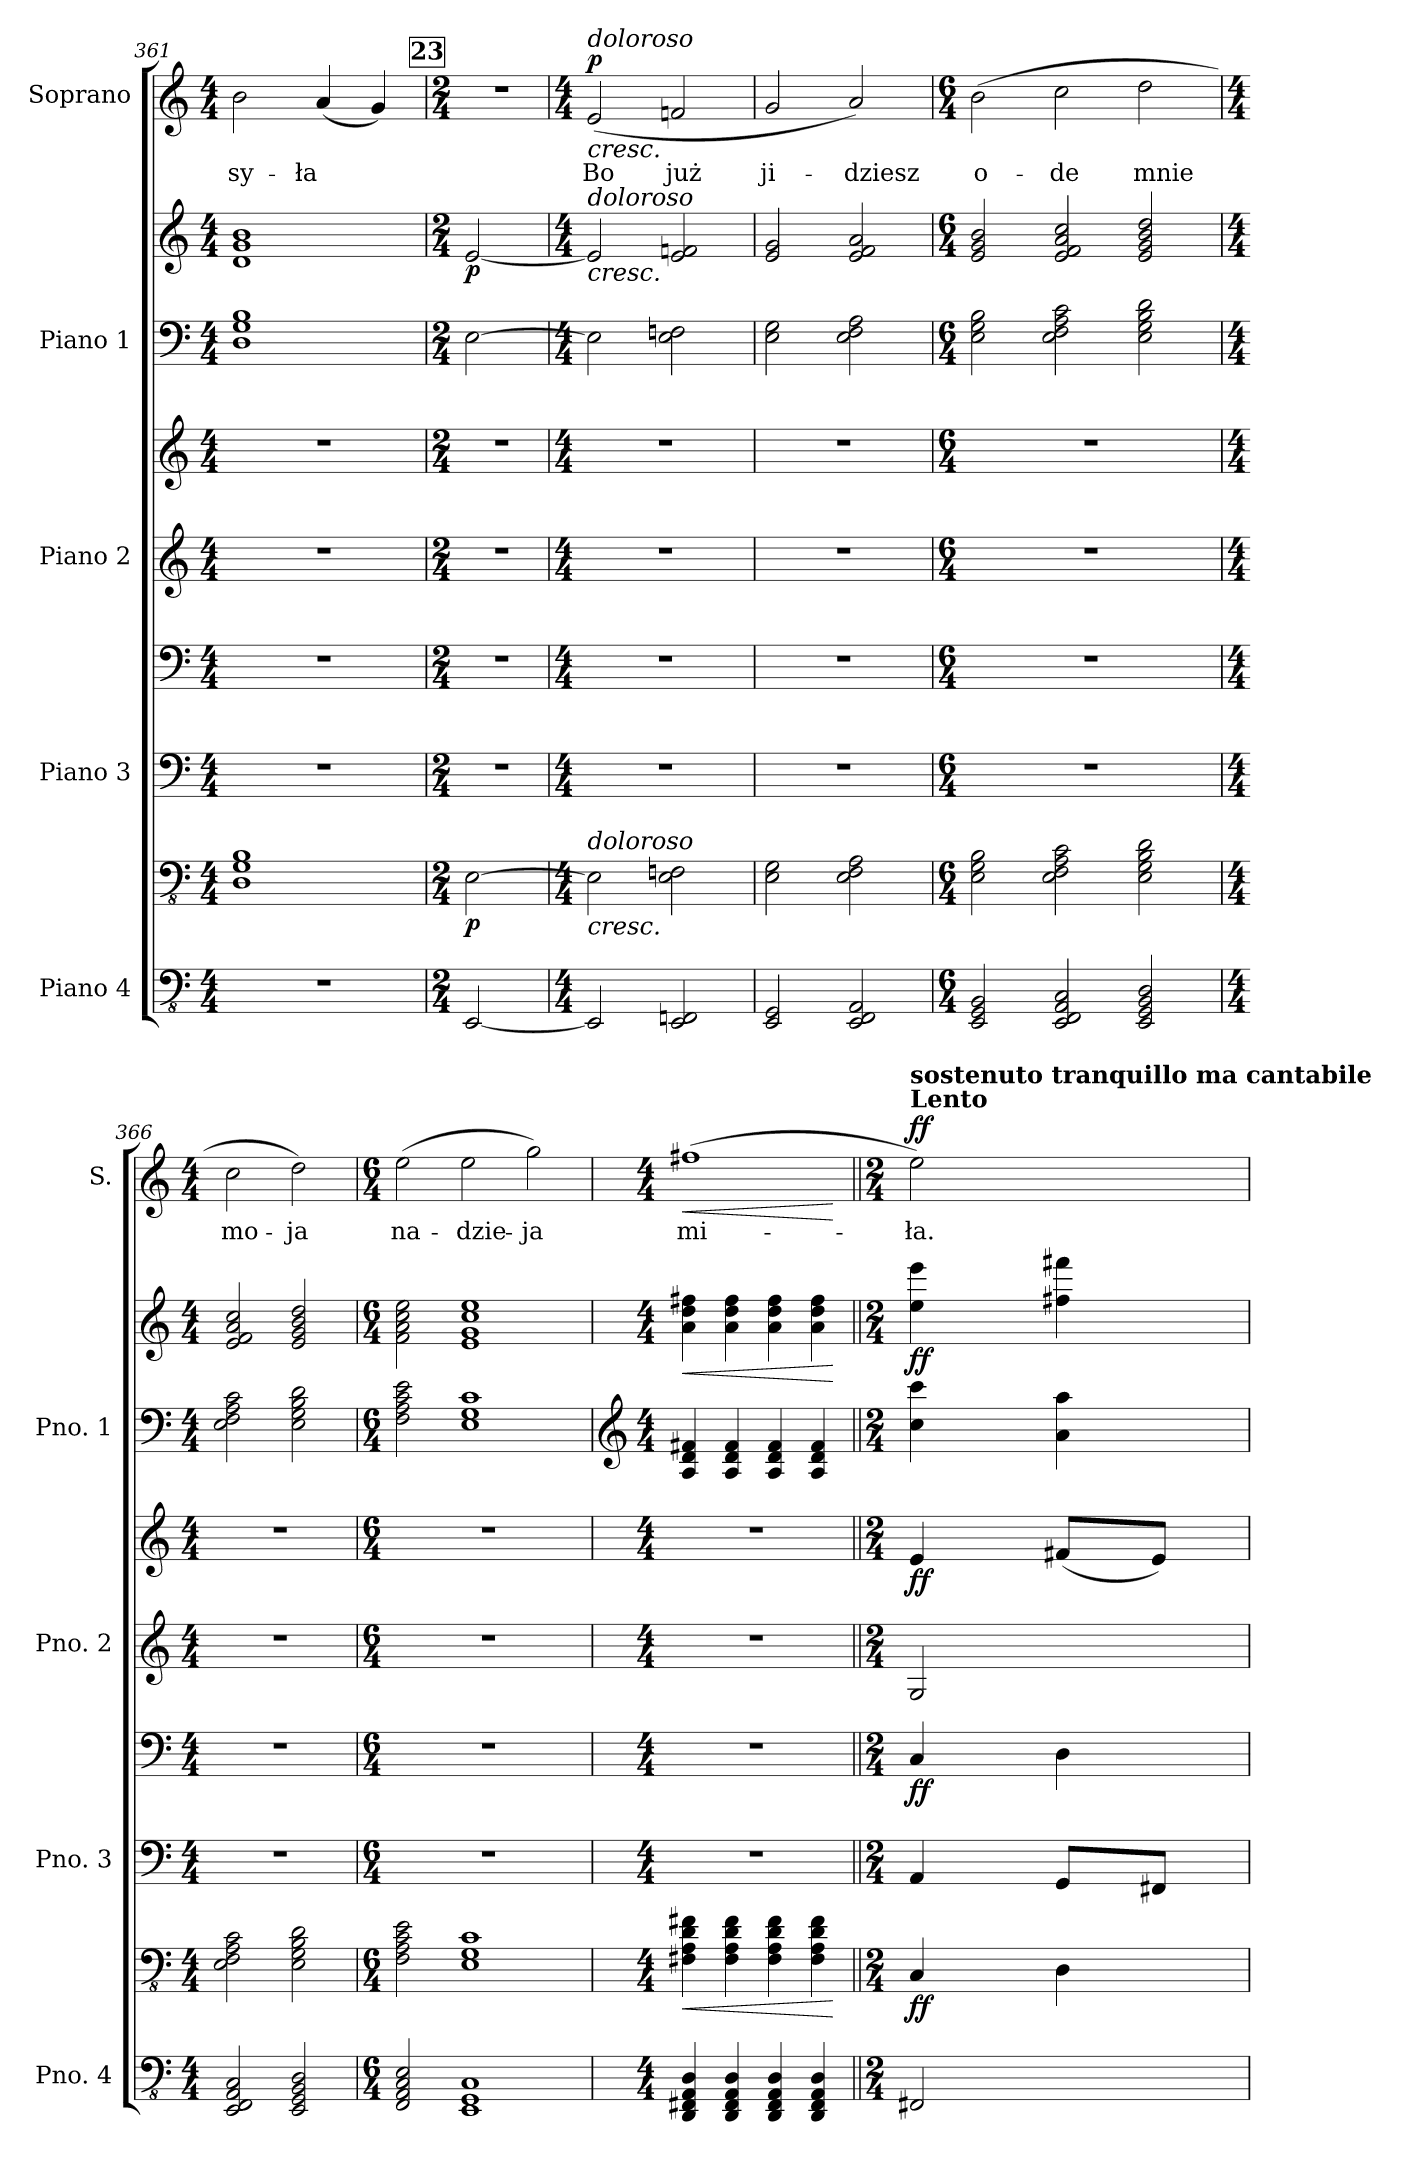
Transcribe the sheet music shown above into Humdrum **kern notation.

**kern	**kern	**dynam	**kern	**kern	**dynam	**kern	**kern	**dynam	**kern	**kern	**dynam	**kern	**text	**dynam
*part5	*part5	*part5	*part4	*part4	*part4	*part3	*part3	*part3	*part2	*part2	*part2	*part1	*part1	*part1
*staff9	*staff8	*staff8/9	*staff7	*staff6	*staff6/7	*staff5	*staff4	*staff4/5	*staff3	*staff2	*staff2/3	*staff1	*staff1	*staff1
*I"Piano 4	*	*	*I"Piano 3	*	*	*I"Piano 2	*	*	*I"Piano 1	*	*	*I"Soprano	*	*
*I'Pno. 4	*	*	*I'Pno. 3	*	*	*I'Pno. 2	*	*	*I'Pno. 1	*	*	*I'S.	*	*
*clefFv4	*clefFv4	*	*clefF4	*clefF4	*	*clefG2	*clefG2	*	*clefF4	*clefG2	*	*clefG2	*	*
*k[]	*k[]	*	*k[]	*k[]	*	*k[]	*k[]	*	*k[]	*k[]	*	*k[]	*	*
*M4/4	*M4/4	*	*M4/4	*M4/4	*	*M4/4	*M4/4	*	*M4/4	*M4/4	*	*M4/4	*	*
=361	=361	=361	=361	=361	=361	=361	=361	=361	=361	=361	=361	=361	=361	=361
1r	1DD 1GG 1BB	.	1r	1r	.	1r	1r	.	1D 1G 1B	1d 1g 1b	.	2b\	-sy-	.
.	.	.	.	.	.	.	.	.	.	.	.	(<4a/	-ła	.
.	.	.	.	.	.	.	.	.	.	.	.	4g/)	.	.
!!LO:REH:place=s1:a:B:fs=14:t=23
=362	=362	=362	=362	=362	=362	=362	=362	=362	=362	=362	=362	=362	=362	=362
*M2/4	*M2/4	*	*M2/4	*M2/4	*	*M2/4	*M2/4	*	*M2/4	*M2/4	*	*M2/4	*	*
!	!	!LO:DY:b	!	!	!	!	!	!	!	!	!LO:DY:b	!	!	!
[2EEE/	[2EE\	p	2r	2r	.	2r	2r	.	[2E\	[2e/	p	2r	.	.
=363	=363	=363	=363	=363	=363	=363	=363	=363	=363	=363	=363	=363	=363	=363
*M4/4	*M4/4	*	*M4/4	*M4/4	*	*M4/4	*M4/4	*	*M4/4	*M4/4	*	*M4/4	*	*
!	!	!	!	!	!	!	!	!	!	!	!	!LO:TX:i:t=doloroso	!	!
!	!	!	!	!	!	!	!	!	!	!	!	!LO:TX:b:i:t=cresc.	!	!
!	!	!	!	!	!	!	!	!	!	!LO:TX:i:t=doloroso	!	!	!	!
!	!	!	!	!	!	!	!	!	!	!LO:TX:b:i:t=cresc.	!	!	!	!
!	!LO:TX:i:t=doloroso	!	!	!	!	!	!	!	!	!	!	!	!	!
!	!LO:TX:b:i:t=cresc.	!	!	!	!	!	!	!	!	!	!	!	!	!
!	!	!	!	!	!	!	!	!	!	!	!	!	!	!LO:DY:b
2EEE/]	2EE\]	.	1r	1r	.	1r	1r	.	2E\]	2e/]	.	(<2e/	Bo	p
2EEE/ 2FFFn/	2EE\ 2FFn\	.	.	.	.	.	.	.	2E\ 2Fn\	2e/ 2fn/	.	2fn/	już	.
=364	=364	=364	=364	=364	=364	=364	=364	=364	=364	=364	=364	=364	=364	=364
2EEE/ 2GGG/	2EE\ 2GG\	.	1r	1r	.	1r	1r	.	2E\ 2G\	2e/ 2g/	.	2g/	ji-	.
2EEE/ 2FFF/ 2AAA/	2EE\ 2FF\ 2AA\	.	.	.	.	.	.	.	2E\ 2F\ 2A\	2e/ 2f/ 2a/	.	2a/)	-dziesz	.
=365	=365	=365	=365	=365	=365	=365	=365	=365	=365	=365	=365	=365	=365	=365
*M6/4	*M6/4	*	*M6/4	*M6/4	*	*M6/4	*M6/4	*	*M6/4	*M6/4	*	*M6/4	*	*
2EEE/ 2GGG/ 2BBB/	2EE\ 2GG\ 2BB\	.	1.r	1.r	.	1.r	1.r	.	2E\ 2G\ 2B\	2e/ 2g/ 2b/	.	(>2b\	o-	.
2EEE/ 2FFF/ 2AAA/ 2CC/	2EE\ 2FF\ 2AA\ 2C\	.	.	.	.	.	.	.	2E\ 2F\ 2A\ 2c\	2e/ 2f/ 2a/ 2cc/	.	2cc\	-de	.
2EEE/ 2GGG/ 2BBB/ 2DD/	2EE\ 2GG\ 2BB\ 2D\	.	.	.	.	.	.	.	2E\ 2G\ 2B\ 2d\	2e/ 2g/ 2b/ 2dd/	.	2dd\	mnie	.
=366	=366	=366	=366	=366	=366	=366	=366	=366	=366	=366	=366	=366	=366	=366
*M4/4	*M4/4	*	*M4/4	*M4/4	*	*M4/4	*M4/4	*	*M4/4	*M4/4	*	*M4/4	*	*
2EEE/ 2FFF/ 2AAA/ 2CC/	2EE\ 2FF\ 2AA\ 2C\	.	1r	1r	.	1r	1r	.	2E\ 2F\ 2A\ 2c\	2e/ 2f/ 2a/ 2cc/	.	2cc\	mo-	.
2EEE/ 2GGG/ 2BBB/ 2DD/	2EE\ 2GG\ 2BB\ 2D\	.	.	.	.	.	.	.	2E\ 2G\ 2B\ 2d\	2e/ 2g/ 2b/ 2dd/	.	2dd\)	-ja	.
=367	=367	=367	=367	=367	=367	=367	=367	=367	=367	=367	=367	=367	=367	=367
*M6/4	*M6/4	*	*M6/4	*M6/4	*	*M6/4	*M6/4	*	*M6/4	*M6/4	*	*M6/4	*	*
2FFF/ 2AAA/ 2CC/ 2EE/	2FF\ 2AA\ 2C\ 2E\	.	1.r	1.r	.	1.r	1.r	.	2F\ 2A\ 2c\ 2e\	2f\ 2a\ 2cc\ 2ee\	.	(>2ee\	na-	.
1EEE 1GGG 1CC	1EE 1GG 1C	.	.	.	.	.	.	.	1E 1G 1c	1e 1g 1cc 1ee	.	2ee\	-dzie-	.
.	.	.	.	.	.	.	.	.	.	.	.	2gg\)	-ja	.
=368	=368	=368	=368	=368	=368	=368	=368	=368	=368	=368	=368	=368	=368	=368
*	*	*	*	*	*	*	*	*	*clefG2	*	*	*	*	*
*M4/4	*M4/4	*	*M4/4	*M4/4	*	*M4/4	*M4/4	*	*M4/4	*M4/4	*	*M4/4	*	*
!	!	!LO:HP:b	!	!	!	!	!	!	!	!	!LO:HP:b	!	!	!LO:HP:b
4DDD/ 4FFF#X/ 4AAA/ 4DD/	4FF#X\ 4AA\ 4D\ 4F#X\	<	1r	1r	.	1r	1r	.	4A/ 4d/ 4f#X/	4a\ 4dd\ 4ff#X\	<	(>1ff#X	mi-	<
4DDD/ 4FFF#/ 4AAA/ 4DD/	4FF#\ 4AA\ 4D\ 4F#\	.	.	.	.	.	.	.	4A/ 4d/ 4f#/	4a\ 4dd\ 4ff#\	.	.	.	.
4DDD/ 4FFF#/ 4AAA/ 4DD/	4FF#\ 4AA\ 4D\ 4F#\	.	.	.	.	.	.	.	4A/ 4d/ 4f#/	4a\ 4dd\ 4ff#\	.	.	.	.
4DDD/ 4FFF#/ 4AAA/ 4DD/	4FF#\ 4AA\ 4D\ 4F#\	.	.	.	.	.	.	.	4A/ 4d/ 4f#/	4a\ 4dd\ 4ff#\	.	.	.	.
.	.	[	.	.	.	.	.	.	.	.	[	.	.	[
!!LO:PB:g=z
=369||	=369||	=369||	=369||	=369||	=369||	=369||	=369||	=369||	=369||	=369||	=369||	=369||	=369||	=369||
!!LO:REH:place=s1:a:B:fs=14:t=24
*M2/4	*M2/4	*	*M2/4	*M2/4	*	*M2/4	*M2/4	*	*M2/4	*M2/4	*	*M2/4	*	*
*	*	*	*	*	*	*	*	*	*	*	*	*MM50	*	*
!	!	!	!	!	!	!	!	!	!	!	!	!LO:TX:a:B:t=Lento	!	!
!	!	!	!	!	!	!	!	!	!	!	!	!LO:TX:a:B:t=sostenuto tranquillo ma cantabile	!	!
!	!	!LO:DY:b	!	!	!LO:DY:b	!	!	!LO:DY:b	!	!	!LO:DY:b	!	!	!LO:DY:b
2FFF#X/	4CC/	ff	4AA/	4C/	ff	2G/	4e/	ff	4cc\ 4ccc\	4ee\ 4eee\	ff	2ee\)	-ła.	ff
.	4DD\	.	8GG/L	4D\	.	.	(<8f#X/L	.	4a\ 4aa\	4ff#X\ 4fff#X\	.	.	.	.
.	.	.	8FF#X/J	.	.	.	8e/J)	.	.	.	.	.	.	.
=	=	=	=	=	=	=	=	=	=	=	=	=	=	=
*-	*-	*-	*-	*-	*-	*-	*-	*-	*-	*-	*-	*-	*-	*-
